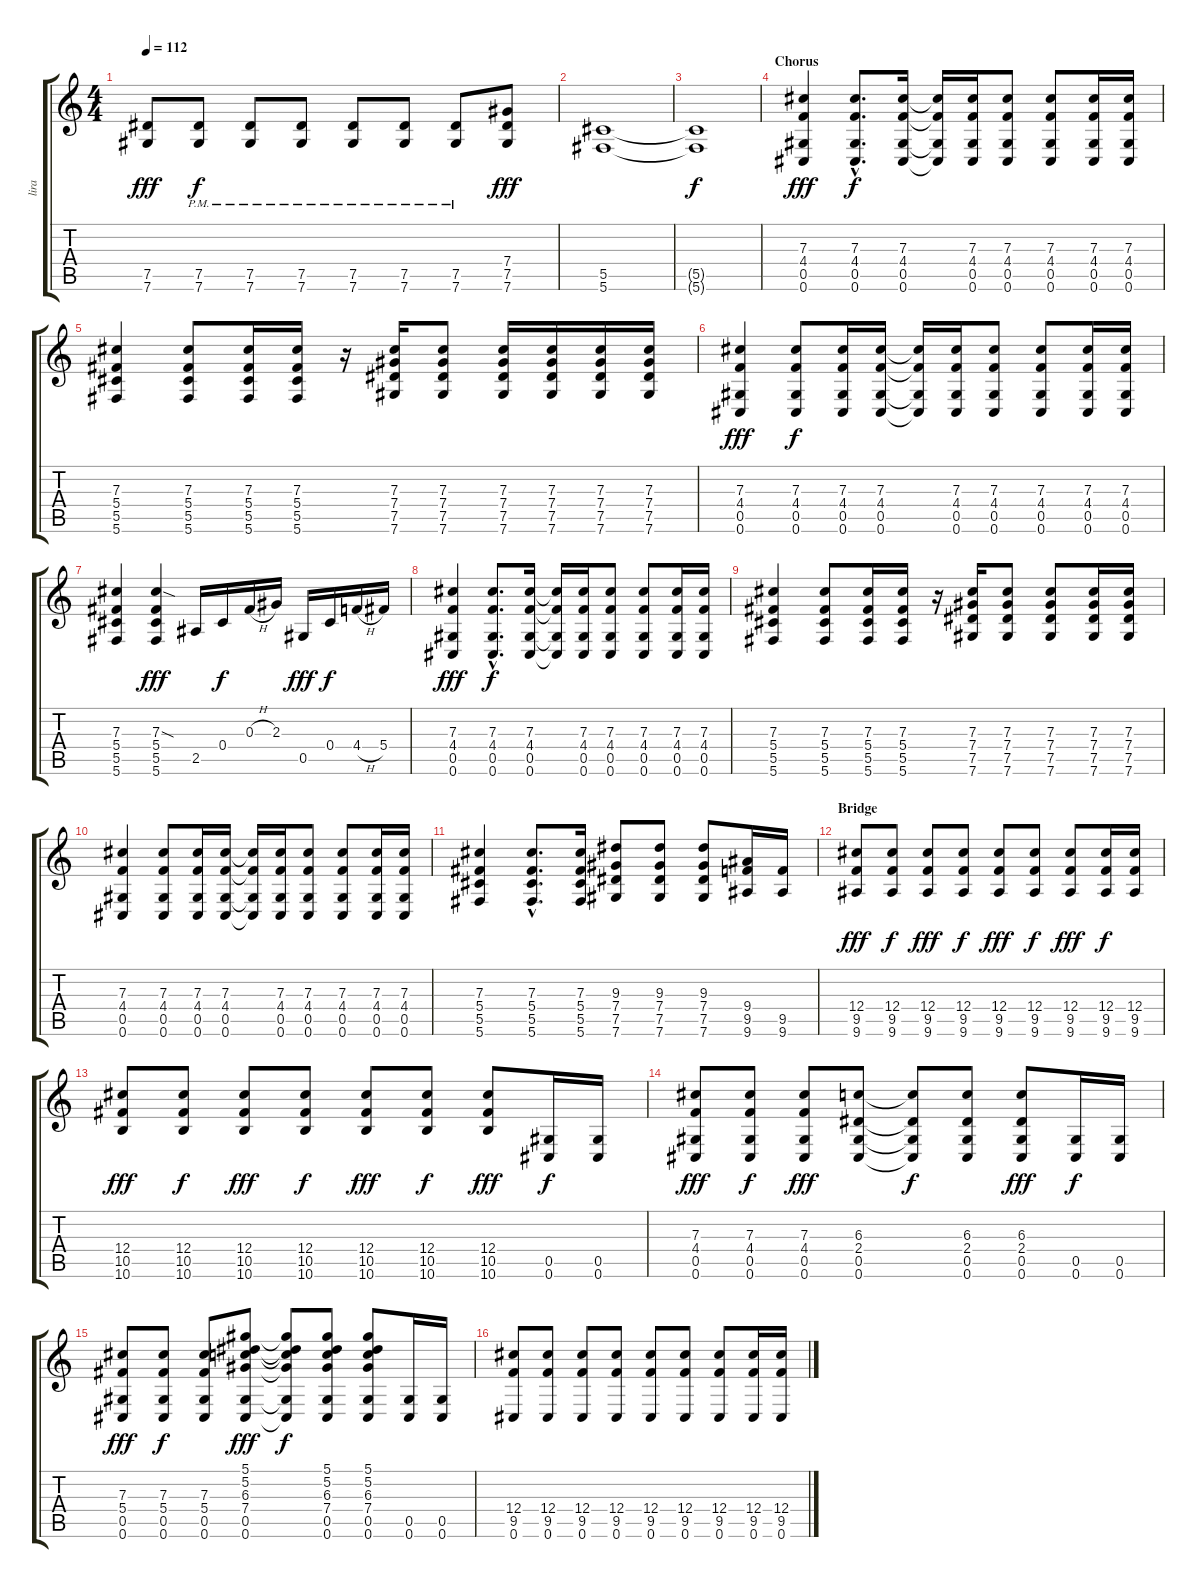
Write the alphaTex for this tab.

\track ("lira" "lira") {instrument acousticguitarsteel}
\staff {score tabs}
\tuning (Eb4 Bb3 Gb3 Db3 Ab2 Db2) {hide}
\ts (4 4)
\tempo 112
\clef g2
\ks c
(7.5 7.6).8{dy fff} (7.5{pm} 7.6{pm}).8{dy f} (7.5{pm} 7.6{pm}).8 (7.5{pm} 7.6{pm}).8 (7.5{pm} 7.6{pm}).8 (7.5{pm} 7.6{pm}).8 (7.5{pm} 7.6{pm}).8 (7.4 7.5 7.6).8{dy fff} |
(5.5 5.6).1 |
(5.5{t} 5.6{t}).1{dy f} |
\section ("" "Chorus")
(7.3 4.4 0.5 0.6).4{dy fff} (7.3{hac} 4.4{hac} 0.5{hac} 0.6{hac}).8{d dy f} (7.3 4.4 0.5 0.6).16 (7.3{t} 4.4{t} 0.5{t} 0.6{t}).16 (7.3 4.4 0.5 0.6).16 (7.3 4.4 0.5 0.6).8 (7.3 4.4 0.5 0.6).8 (7.3 4.4 0.5 0.6).16 (7.3 4.4 0.5 0.6).16 |
(7.3 5.4 5.5 5.6).4 (7.3 5.4 5.5 5.6).8 (7.3 5.4 5.5 5.6).16 (7.3 5.4 5.5 5.6).16 r.16 (7.3 7.4 7.5 7.6).16 (7.3 7.4 7.5 7.6).8 (7.3 7.4 7.5 7.6).16 (7.3 7.4 7.5 7.6).16 (7.3 7.4 7.5 7.6).16 (7.3 7.4 7.5 7.6).16 |
(7.3 4.4 0.5 0.6).4{dy fff} (7.3 4.4 0.5 0.6).8{dy f} (7.3 4.4 0.5 0.6).16 (7.3 4.4 0.5 0.6).16 (7.3{t} 4.4{t} 0.5{t} 0.6{t}).16 (7.3 4.4 0.5 0.6).16 (7.3 4.4 0.5 0.6).8 (7.3 4.4 0.5 0.6).8 (7.3 4.4 0.5 0.6).16 (7.3 4.4 0.5 0.6).16 |
(7.3 5.4 5.5 5.6).4 (7.3{sod} 5.4 5.5 5.6).4{dy fff} 2.5.16 0.4.16{dy f} 0.3{h}.16 2.3.16 0.5.16{dy fff} 0.4.16{dy f} 4.4{h}.16 5.4.16 |
(7.3 4.4 0.5 0.6).4{dy fff} (7.3{hac} 4.4{hac} 0.5{hac} 0.6{hac}).8{d dy f} (7.3 4.4 0.5 0.6).16 (7.3{t} 4.4{t} 0.5{t} 0.6{t}).16 (7.3 4.4 0.5 0.6).16 (7.3 4.4 0.5 0.6).8 (7.3 4.4 0.5 0.6).8 (7.3 4.4 0.5 0.6).16 (7.3 4.4 0.5 0.6).16 |
(7.3 5.4 5.5 5.6).4 (7.3 5.4 5.5 5.6).8 (7.3 5.4 5.5 5.6).16 (7.3 5.4 5.5 5.6).16 r.16 (7.3 7.4 7.5 7.6).16 (7.3 7.4 7.5 7.6).8 (7.3 7.4 7.5 7.6).8 (7.3 7.4 7.5 7.6).16 (7.3 7.4 7.5 7.6).16 |
(7.3 4.4 0.5 0.6).4 (7.3 4.4 0.5 0.6).8 (7.3 4.4 0.5 0.6).16 (7.3 4.4 0.5 0.6).16 (7.3{t} 4.4{t} 0.5{t} 0.6{t}).16 (7.3 4.4 0.5 0.6).16 (7.3 4.4 0.5 0.6).8 (7.3 4.4 0.5 0.6).8 (7.3 4.4 0.5 0.6).16 (7.3 4.4 0.5 0.6).16 |
(7.3 5.4 5.5 5.6).4 (7.3{hac} 5.4{hac} 5.5{hac} 5.6{hac}).8{d} (7.3 5.4 5.5 5.6).16 (9.3 7.4 7.5 7.6).8 (9.3 7.4 7.5 7.6).8 (9.3 7.4 7.5 7.6).8 (9.4 9.5 9.6).16 (9.5 9.6).16 |
\section ("" "Bridge")
(12.4 9.5 9.6).8{dy fff} (12.4 9.5 9.6).8{dy f} (12.4 9.5 9.6).8{dy fff} (12.4 9.5 9.6).8{dy f} (12.4 9.5 9.6).8{dy fff} (12.4 9.5 9.6).8{dy f} (12.4 9.5 9.6).8{dy fff} (12.4 9.5 9.6).16{dy f} (12.4 9.5 9.6).16 |
(12.4 10.5 10.6).8{dy fff} (12.4 10.5 10.6).8{dy f} (12.4 10.5 10.6).8{dy fff} (12.4 10.5 10.6).8{dy f} (12.4 10.5 10.6).8{dy fff} (12.4 10.5 10.6).8{dy f} (12.4 10.5 10.6).8{dy fff} (0.5 0.6).16{dy f} (0.5 0.6).16 |
(7.3 4.4 0.5 0.6).8{dy fff} (7.3 4.4 0.5 0.6).8{dy f} (7.3 4.4 0.5 0.6).8{dy fff} (6.3 2.4 0.5 0.6).8 (6.3{t} 2.4{t} 0.5{t} 0.6{t}).8{dy f} (6.3 2.4 0.5 0.6).8 (6.3 2.4 0.5 0.6).8{dy fff} (0.5 0.6).16{dy f} (0.5 0.6).16 |
(7.3 5.4 0.5 0.6).8{dy fff} (7.3 5.4 0.5 0.6).8{dy f} (7.3 5.4 0.5 0.6).8 (5.1 5.2 6.3 7.4 0.5 0.6).8{dy fff} (5.1{t} 5.2{t} 6.3{t} 7.4{t} 0.5{t} 0.6{t}).8{dy f} (5.1 5.2 6.3 7.4 0.5 0.6).8 (5.1 5.2 6.3 7.4 0.5 0.6).8 (0.5 0.6).16 (0.5 0.6).16 |
(12.4 9.5 0.6).8 (12.4 9.5 0.6).8 (12.4 9.5 0.6).8 (12.4 9.5 0.6).8 (12.4 9.5 0.6).8 (12.4 9.5 0.6).8 (12.4 9.5 0.6).8 (12.4 9.5 0.6).16 (12.4 9.5 0.6).16
